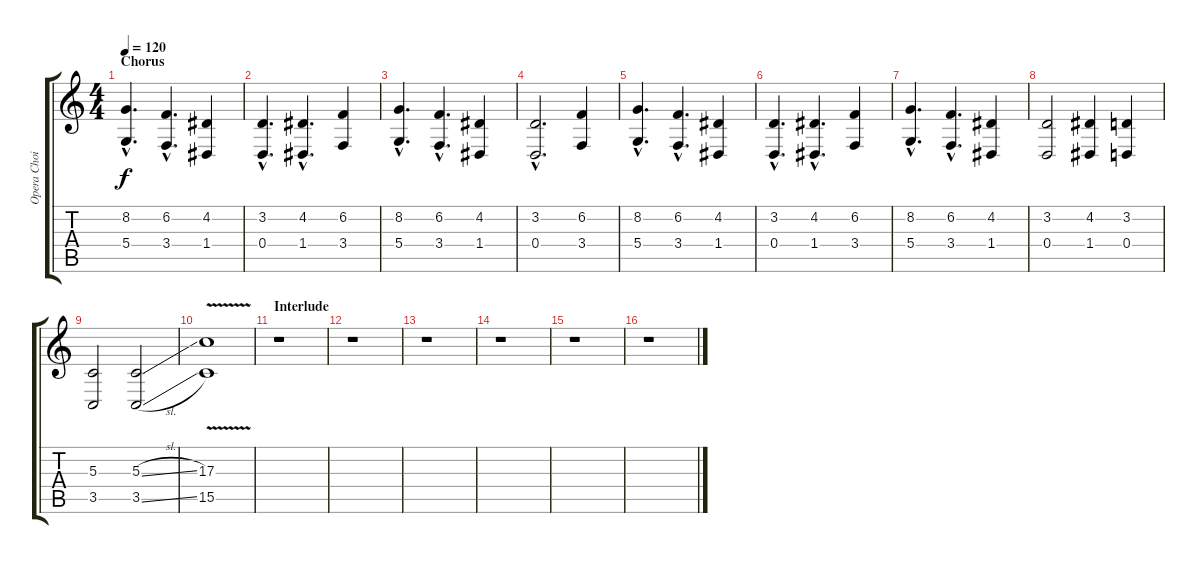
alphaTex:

\track ("Opera Choir - Female Voice" "Opera Choi") {instrument sopranosax}
\staff {score tabs}
\tuning (E4 B3 G3 D3 A2 E2) {hide}
\ts (4 4)
\section ("" "Chorus")
\tempo 120
\clef g2
\ks c
(8.2{hac} 5.4{hac}).4{d dy f} (6.2{hac} 3.4{hac}).4{d} (4.2 1.4).4 |
(3.2{hac} 0.4{hac}).4{d} (4.2{hac} 1.4{hac}).4{d} (6.2 3.4).4 |
(8.2{hac} 5.4{hac}).4{d} (6.2{hac} 3.4{hac}).4{d} (4.2 1.4).4 |
(3.2{hac} 0.4{hac}).2{d} (6.2 3.4).4 |
(8.2{hac} 5.4{hac}).4{d} (6.2{hac} 3.4{hac}).4{d} (4.2 1.4).4 |
(3.2{hac} 0.4{hac}).4{d} (4.2{hac} 1.4{hac}).4{d} (6.2 3.4).4 |
(8.2{hac} 5.4{hac}).4{d} (6.2{hac} 3.4{hac}).4{d} (4.2 1.4).4 |
(3.2 0.4).2 (4.2 1.4).4 (3.2 0.4).4 |
(5.3 3.5).2 (5.3{sl} 3.5{sl}).2 |
(17.3{v} 15.5{v}).1 |
\section ("" "Interlude")
r.1 |
r.1 |
r.1 |
r.1 |
r.1 |
r.1
